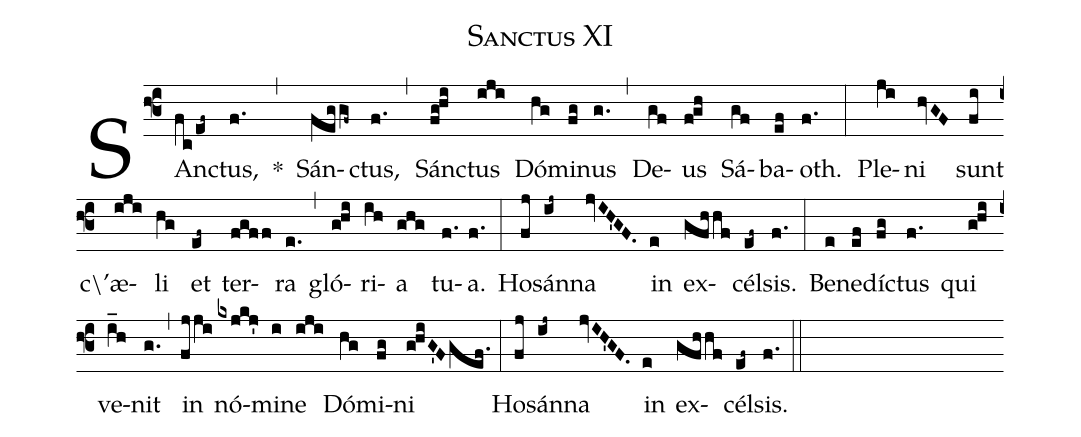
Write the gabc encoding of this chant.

name:Sanctus XI;
%%
(f3) SAn(fc/ef~)ctus,(f.) *(,)
Sán-(feggf~)ctus,(f.) (,)
Sán(fg!hi)ctus(iji) Dó(hg)mi(fg)nus(g.) (,)
De(gf)us(f!gh) Sá(gf)ba(ef)oth.(f.) (:)
Ple(ji)ni(hvGF) sunt(fi) c\'æ(iji)li(hg) et(ef~) ter(fgff)ra(e.) (,)
gló(g!hi)ri(ih)a(ghg) tu(f.)a.(f.) (:)
Ho(fj)sán(ij~)na(jvIH'GF.) in(e) ex(gfhhf)cél(ef~)sis.(f.) (:)
Be(e)ne(ef)dí(fg)ctus(f.) qui(g!hi) ve(i_h)nit(g.) (,)
in(fjji) nó-(kxjkj')mi(i)ne(iji) Dó(hg)mi(fg)ni(g!hiG'Fgef.) (:)
Ho(fj)sán(ij~)na(jvIH'GF.) in(e) ex(gfhhf)cél(ef~)sis.(f.) (::)
